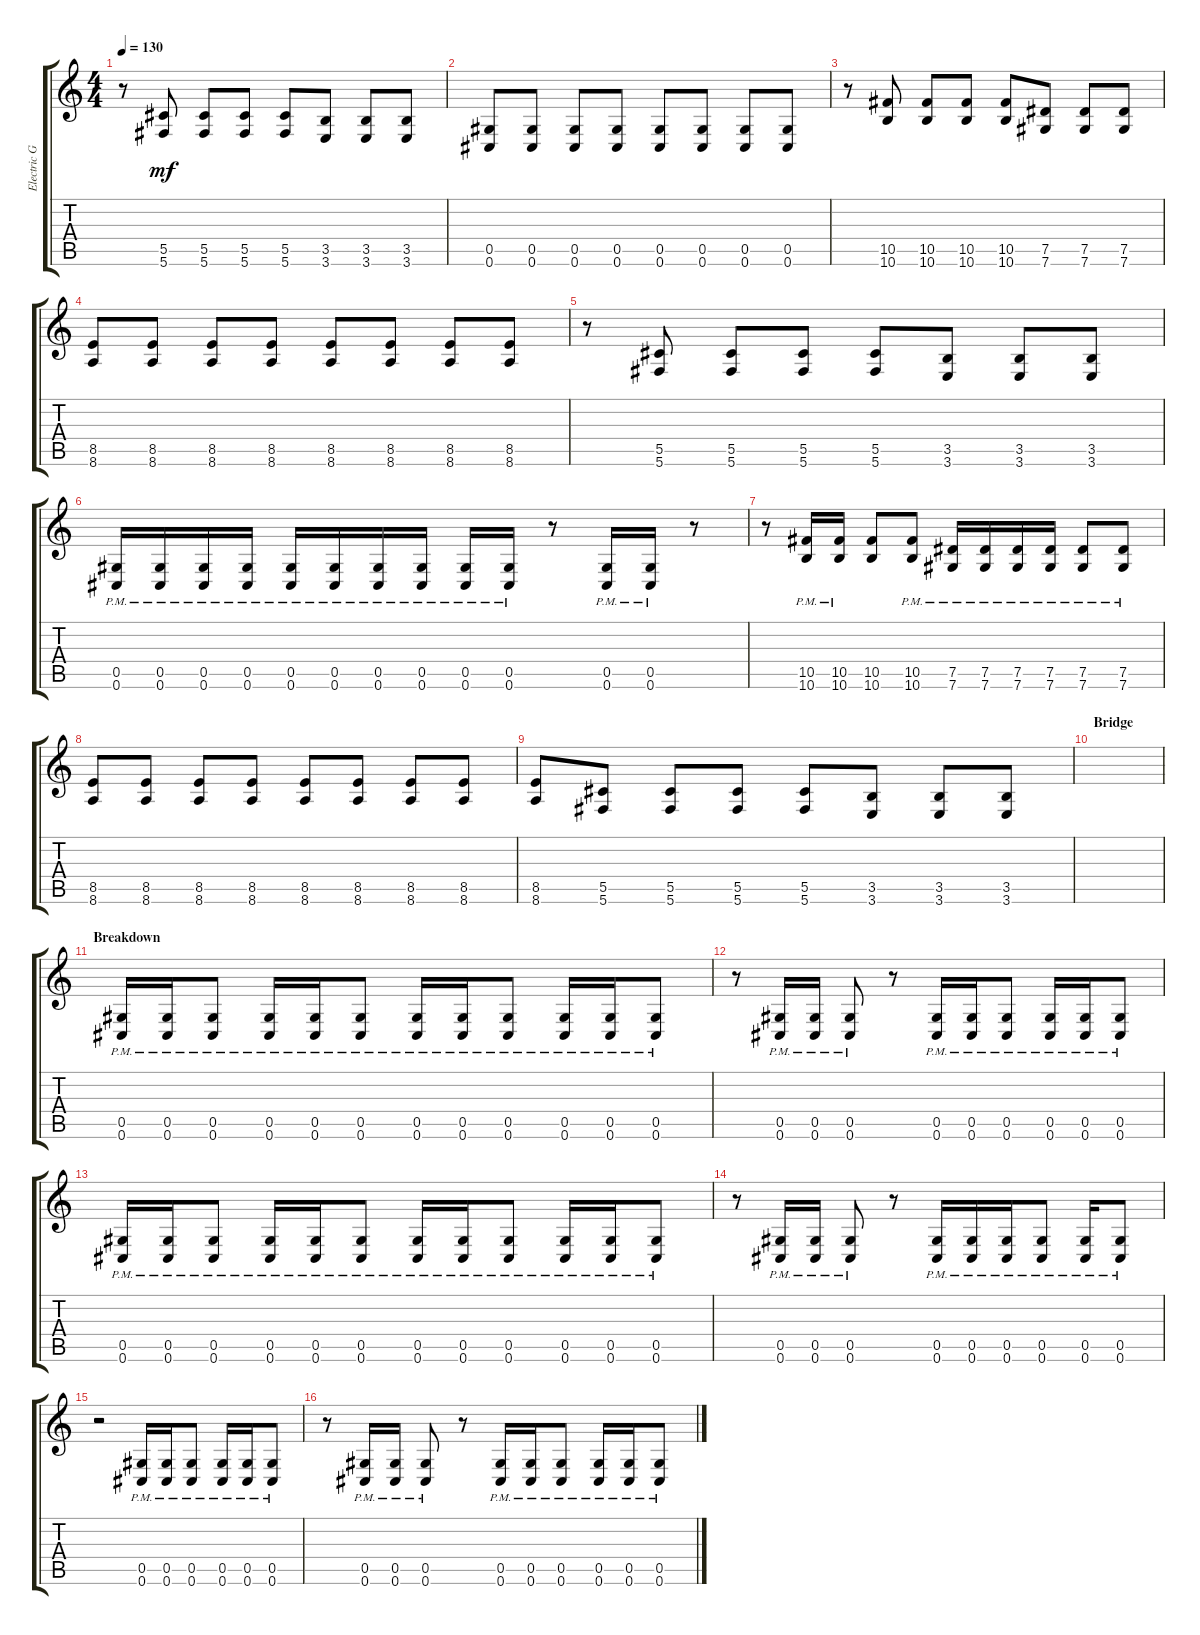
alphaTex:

\track ("Electric Guitar" "Electric G") {instrument distortionguitar}
\staff {score tabs}
\tuning (Eb4 Bb3 Gb3 Db3 Ab2 Db2) {hide}
\ts (4 4)
\tempo 130
\clef g2
\ks c
r.8{dy mf} (5.5 5.6).8 (5.5 5.6).8 (5.5 5.6).8 (5.5 5.6).8 (3.5 3.6).8 (3.5 3.6).8 (3.5 3.6).8 |
(0.5 0.6).8 (0.5 0.6).8 (0.5 0.6).8 (0.5 0.6).8 (0.5 0.6).8 (0.5 0.6).8 (0.5 0.6).8 (0.5 0.6).8 |
r.8 (10.5 10.6).8 (10.5 10.6).8 (10.5 10.6).8 (10.5 10.6).8 (7.5 7.6).8 (7.5 7.6).8 (7.5 7.6).8 |
(8.5 8.6).8 (8.5 8.6).8 (8.5 8.6).8 (8.5 8.6).8 (8.5 8.6).8 (8.5 8.6).8 (8.5 8.6).8 (8.5 8.6).8 |
r.8 (5.5 5.6).8 (5.5 5.6).8 (5.5 5.6).8 (5.5 5.6).8 (3.5 3.6).8 (3.5 3.6).8 (3.5 3.6).8 |
(0.5{pm} 0.6{pm}).16 (0.5{pm} 0.6{pm}).16 (0.5{pm} 0.6{pm}).16 (0.5{pm} 0.6{pm}).16 (0.5{pm} 0.6{pm}).16 (0.5{pm} 0.6{pm}).16 (0.5{pm} 0.6{pm}).16 (0.5{pm} 0.6{pm}).16 (0.5{pm} 0.6{pm}).16 (0.5{pm} 0.6{pm}).16 r.8 (0.5{pm} 0.6{pm}).16 (0.5{pm} 0.6{pm}).16 r.8 |
r.8 (10.5{pm} 10.6{pm}).16 (10.5{pm} 10.6{pm}).16 (10.5 10.6).8 (10.5{pm} 10.6{pm}).8 (7.5{pm} 7.6{pm}).16 (7.5{pm} 7.6{pm}).16 (7.5{pm} 7.6{pm}).16 (7.5{pm} 7.6{pm}).16 (7.5{pm} 7.6{pm}).8 (7.5{pm} 7.6{pm}).8 |
(8.5 8.6).8 (8.5 8.6).8 (8.5 8.6).8 (8.5 8.6).8 (8.5 8.6).8 (8.5 8.6).8 (8.5 8.6).8 (8.5 8.6).8 |
(8.5 8.6).8 (5.5 5.6).8 (5.5 5.6).8 (5.5 5.6).8 (5.5 5.6).8 (3.5 3.6).8 (3.5 3.6).8 (3.5 3.6).8 |
\section ("" "Bridge")
|
\section ("" "Breakdown")
(0.5{pm} 0.6{pm}).16 (0.5{pm} 0.6{pm}).16 (0.5{pm} 0.6{pm}).8 (0.5{pm} 0.6{pm}).16 (0.5{pm} 0.6{pm}).16 (0.5{pm} 0.6{pm}).8 (0.5{pm} 0.6{pm}).16 (0.5{pm} 0.6{pm}).16 (0.5{pm} 0.6{pm}).8 (0.5{pm} 0.6{pm}).16 (0.5{pm} 0.6{pm}).16 (0.5{pm} 0.6{pm}).8 |
r.8 (0.5{pm} 0.6{pm}).16 (0.5{pm} 0.6{pm}).16 (0.5{pm} 0.6{pm}).8 r.8 (0.5{pm} 0.6{pm}).16 (0.5{pm} 0.6{pm}).16 (0.5{pm} 0.6{pm}).8 (0.5{pm} 0.6{pm}).16 (0.5{pm} 0.6{pm}).16 (0.5{pm} 0.6{pm}).8 |
(0.5{pm} 0.6{pm}).16 (0.5{pm} 0.6{pm}).16 (0.5{pm} 0.6{pm}).8 (0.5{pm} 0.6{pm}).16 (0.5{pm} 0.6{pm}).16 (0.5{pm} 0.6{pm}).8 (0.5{pm} 0.6{pm}).16 (0.5{pm} 0.6{pm}).16 (0.5{pm} 0.6{pm}).8 (0.5{pm} 0.6{pm}).16 (0.5{pm} 0.6{pm}).16 (0.5{pm} 0.6{pm}).8 |
r.8 (0.5{pm} 0.6{pm}).16 (0.5{pm} 0.6{pm}).16 (0.5{pm} 0.6{pm}).8 r.8 (0.5{pm} 0.6{pm}).16 (0.5{pm} 0.6{pm}).16 (0.5{pm} 0.6{pm}).16 (0.5{pm} 0.6{pm}).8 (0.5{pm} 0.6{pm}).16 (0.5{pm} 0.6{pm}).8 |
r.2 (0.5{pm} 0.6{pm}).16 (0.5{pm} 0.6{pm}).16 (0.5{pm} 0.6{pm}).8 (0.5{pm} 0.6{pm}).16 (0.5{pm} 0.6{pm}).16 (0.5{pm} 0.6{pm}).8 |
r.8 (0.5{pm} 0.6{pm}).16 (0.5{pm} 0.6{pm}).16 (0.5{pm} 0.6{pm}).8 r.8 (0.5{pm} 0.6{pm}).16 (0.5{pm} 0.6{pm}).16 (0.5{pm} 0.6{pm}).8 (0.5{pm} 0.6{pm}).16 (0.5{pm} 0.6{pm}).16 (0.5{pm} 0.6{pm}).8
